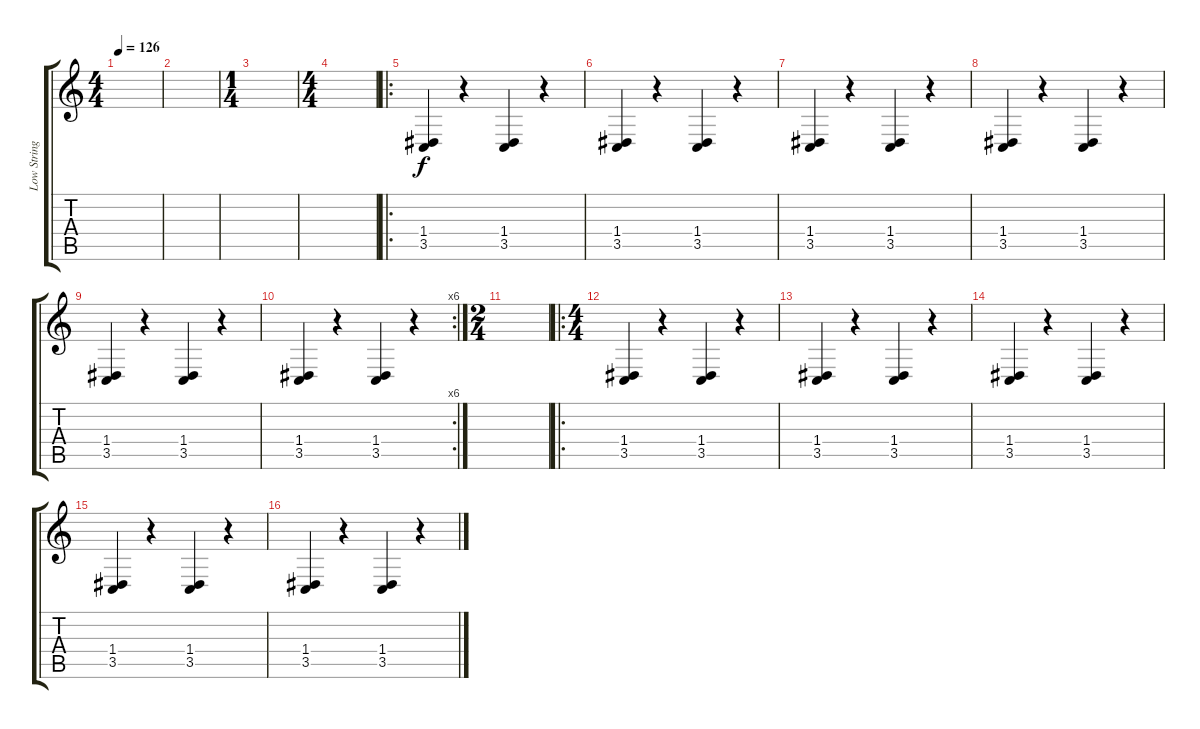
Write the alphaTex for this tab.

\track ("Low Strings" "Low String") {instrument stringensemble1}
\staff {score tabs}
\tuning (E4 B3 G3 D3 A2 E2) {hide}
\ts (4 4)
\tempo 126
\clef g2
\ks c
|
|
\ts (1 4)
|
\ts (4 4)
|
\ro
(1.4 3.5).4 r.4 (1.4 3.5).4 r.4 |
(1.4 3.5).4 r.4 (1.4 3.5).4 r.4 |
(1.4 3.5).4 r.4 (1.4 3.5).4 r.4 |
(1.4 3.5).4 r.4 (1.4 3.5).4 r.4 |
(1.4 3.5).4 r.4 (1.4 3.5).4 r.4 |
\rc 6
(1.4 3.5).4 r.4 (1.4 3.5).4 r.4 |
\ts (2 4)
|
\ro
\ts (4 4)
(1.4 3.5).4 r.4 (1.4 3.5).4 r.4 |
(1.4 3.5).4 r.4 (1.4 3.5).4 r.4 |
(1.4 3.5).4 r.4 (1.4 3.5).4 r.4 |
(1.4 3.5).4 r.4 (1.4 3.5).4 r.4 |
(1.4 3.5).4 r.4 (1.4 3.5).4 r.4
